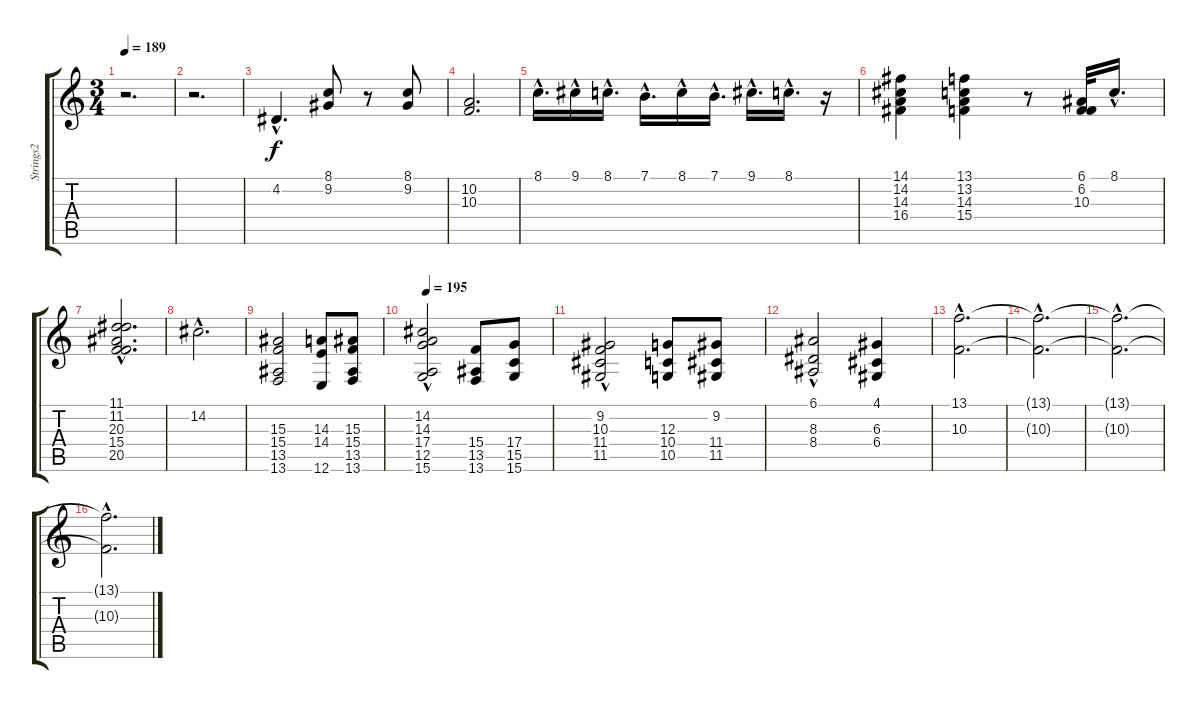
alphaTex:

\track ("Strings2" "Strings2") {instrument stringensemble2}
\staff {score tabs}
\tuning (E4 B3 G3 D3 A2 E2) {hide}
\ts (3 4)
\tempo 189
\clef g2
\ks c
r.2{d dy f} |
r.2{d} |
4.2{hac}.4{d} (8.1 9.2).8 r.8 (8.1 9.2).8 |
(10.2 10.3).2{d} |
8.1{hac}.16{d} 9.1{hac}.16 8.1{hac}.16{d} 7.1{hac}.16{d} 8.1{hac}.16 7.1{hac}.16{d} 9.1{hac}.16{d} 8.1{hac}.16{d} r.16 |
(14.1 14.2 14.3 16.4).4 (13.1 13.2 14.3 15.4).4 r.8 (6.1 6.2 10.3).32 8.1{hac}.16{d} |
(11.1{hac} 11.2 20.3{hac} 15.4 20.5).2{d} |
14.2{hac}.2{d} |
(15.3 15.4 13.5 13.6).2 (14.3 14.4 12.6).8 (15.3 15.4 13.5 13.6).8 |
\tempo 195
(14.2{hac} 14.3{hac} 17.4 12.5 15.6).2 (15.4 13.5 13.6).8 (17.4 15.5 15.6).8 |
(9.2 10.3{hac} 11.4 11.5).2 (12.3 10.4 10.5).8 (9.2 11.4 11.5).8 |
(6.1{hac} 8.3{hac} 8.4).2 (4.1 6.3 6.4).4 |
(13.1{hac} 10.3{hac}).2{d} |
(13.1{hac t} 10.3{hac t}).2{d} |
(13.1{hac t} 10.3{hac t}).2{d} |
(13.1{hac t} 10.3{hac t}).2{d}
